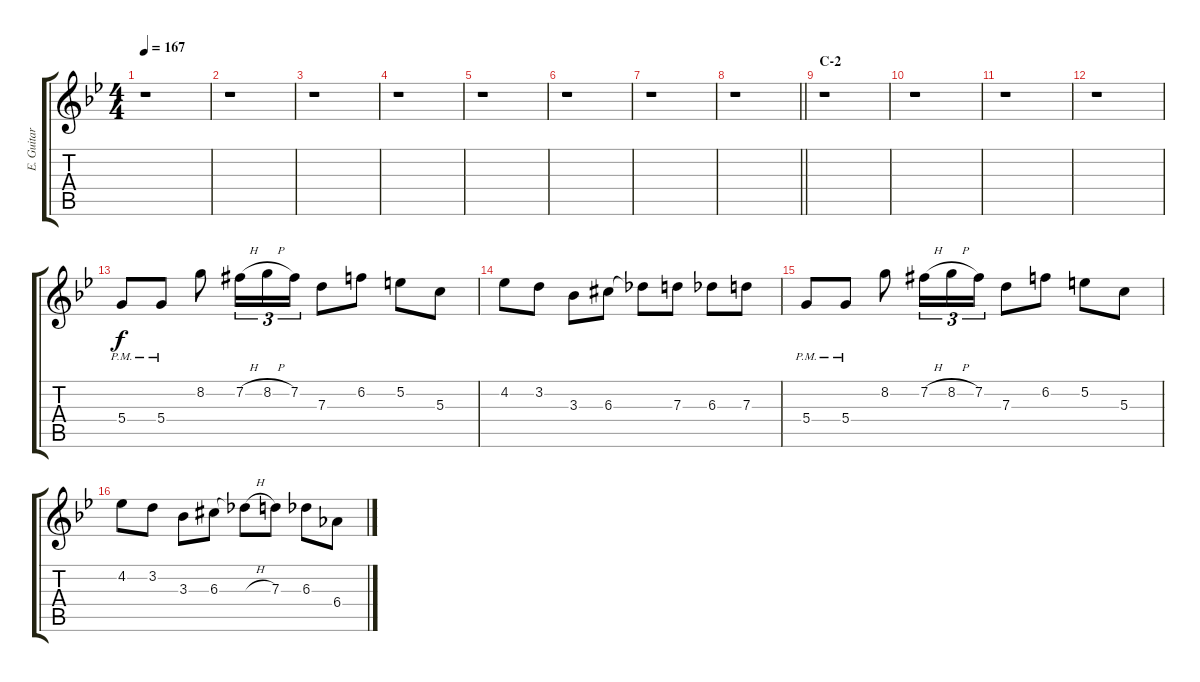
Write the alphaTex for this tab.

\track ("E. Guitar III" "E. Guitar ") {instrument overdrivenguitar}
\staff {score tabs}
\tuning (E4 B3 G3 D3 A2 E2) {hide}
\ts (4 4)
\tempo 167
\clef g2
\ks bb
r.1{dy f} |
r.1 |
r.1 |
r.1 |
r.1 |
r.1 |
r.1 |
\barLineRight lightlight
r.1 |
\section ("" "C-2")
r.1 |
r.1 |
r.1 |
r.1 |
5.4{pm}.8 5.4{pm}.8 8.2.8 7.2{h acc #}.16{tu (3 2)} 8.2{h}.16{tu (3 2)} 7.2{acc #}.16{tu (3 2)} 7.3.8 6.2.8 5.2.8 5.3.8 |
4.2.8 3.2.8 3.3.8 6.3{acc #}.8 6.3{t}.8 7.3.8 6.3.8 7.3.8 |
5.4{pm}.8 5.4{pm}.8 8.2.8 7.2{h acc #}.16{tu (3 2)} 8.2{h}.16{tu (3 2)} 7.2{acc #}.16{tu (3 2)} 7.3.8 6.2.8 5.2.8 5.3.8 |
4.2.8 3.2.8 3.3.8 6.3{acc #}.8 6.3{h t}.8 7.3.8 6.3.8 6.4.8
